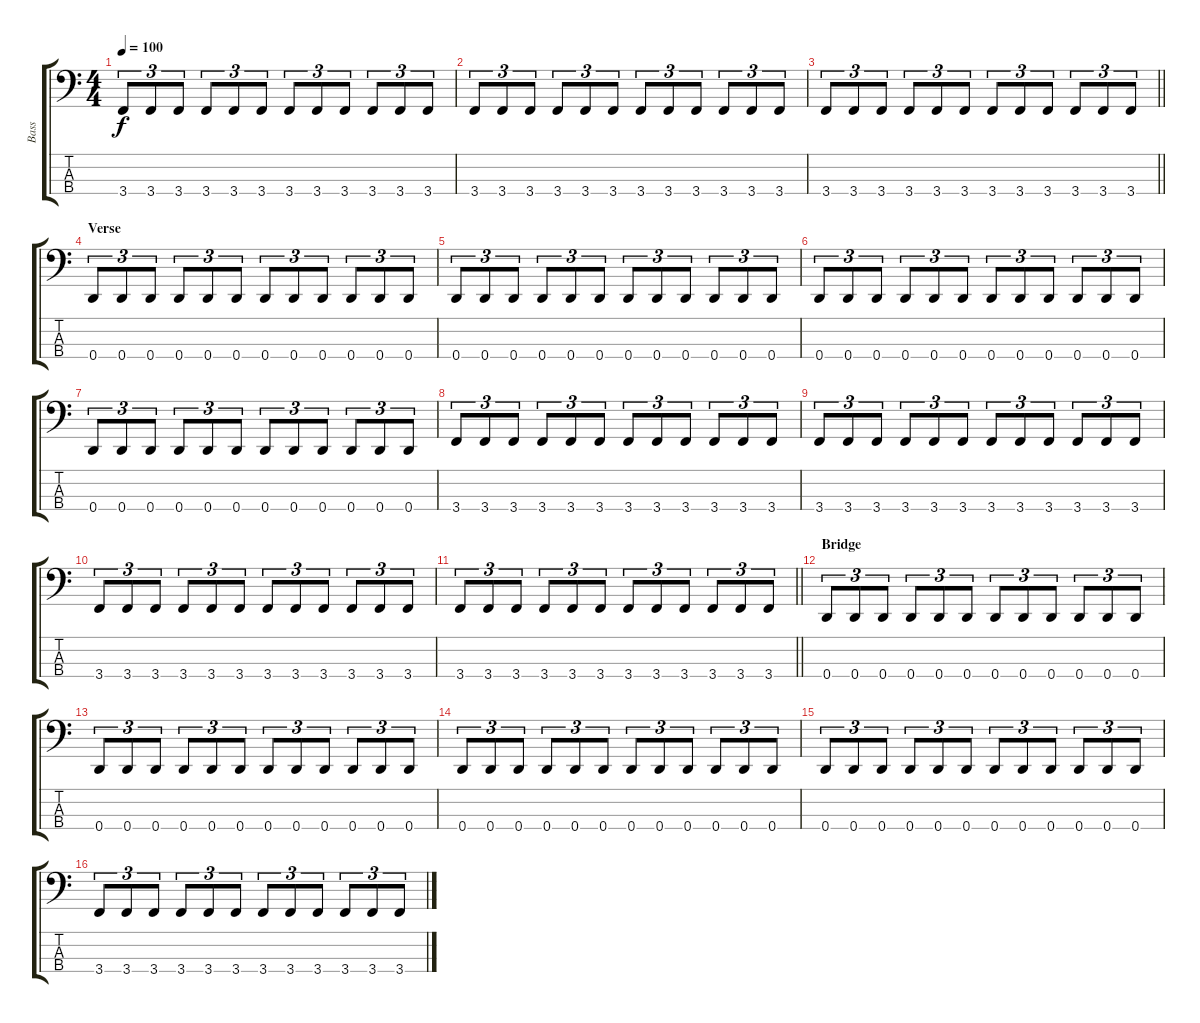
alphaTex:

\track ("Bass" "Bass") {instrument electricbasspick}
\staff {score tabs}
\tuning (G2 D2 A1 D1) {hide}
\ts (4 4)
\tempo 100
\clef f4
\ks c
3.4.8{tu (3 2) dy f} 3.4.8{tu (3 2)} 3.4.8{tu (3 2)} 3.4.8{tu (3 2)} 3.4.8{tu (3 2)} 3.4.8{tu (3 2)} 3.4.8{tu (3 2)} 3.4.8{tu (3 2)} 3.4.8{tu (3 2)} 3.4.8{tu (3 2)} 3.4.8{tu (3 2)} 3.4.8{tu (3 2)} |
3.4.8{tu (3 2)} 3.4.8{tu (3 2)} 3.4.8{tu (3 2)} 3.4.8{tu (3 2)} 3.4.8{tu (3 2)} 3.4.8{tu (3 2)} 3.4.8{tu (3 2)} 3.4.8{tu (3 2)} 3.4.8{tu (3 2)} 3.4.8{tu (3 2)} 3.4.8{tu (3 2)} 3.4.8{tu (3 2)} |
\barLineRight lightlight
3.4.8{tu (3 2)} 3.4.8{tu (3 2)} 3.4.8{tu (3 2)} 3.4.8{tu (3 2)} 3.4.8{tu (3 2)} 3.4.8{tu (3 2)} 3.4.8{tu (3 2)} 3.4.8{tu (3 2)} 3.4.8{tu (3 2)} 3.4.8{tu (3 2)} 3.4.8{tu (3 2)} 3.4.8{tu (3 2)} |
\section ("" "Verse")
0.4.8{tu (3 2)} 0.4.8{tu (3 2)} 0.4.8{tu (3 2)} 0.4.8{tu (3 2)} 0.4.8{tu (3 2)} 0.4.8{tu (3 2)} 0.4.8{tu (3 2)} 0.4.8{tu (3 2)} 0.4.8{tu (3 2)} 0.4.8{tu (3 2)} 0.4.8{tu (3 2)} 0.4.8{tu (3 2)} |
0.4.8{tu (3 2)} 0.4.8{tu (3 2)} 0.4.8{tu (3 2)} 0.4.8{tu (3 2)} 0.4.8{tu (3 2)} 0.4.8{tu (3 2)} 0.4.8{tu (3 2)} 0.4.8{tu (3 2)} 0.4.8{tu (3 2)} 0.4.8{tu (3 2)} 0.4.8{tu (3 2)} 0.4.8{tu (3 2)} |
0.4.8{tu (3 2)} 0.4.8{tu (3 2)} 0.4.8{tu (3 2)} 0.4.8{tu (3 2)} 0.4.8{tu (3 2)} 0.4.8{tu (3 2)} 0.4.8{tu (3 2)} 0.4.8{tu (3 2)} 0.4.8{tu (3 2)} 0.4.8{tu (3 2)} 0.4.8{tu (3 2)} 0.4.8{tu (3 2)} |
0.4.8{tu (3 2)} 0.4.8{tu (3 2)} 0.4.8{tu (3 2)} 0.4.8{tu (3 2)} 0.4.8{tu (3 2)} 0.4.8{tu (3 2)} 0.4.8{tu (3 2)} 0.4.8{tu (3 2)} 0.4.8{tu (3 2)} 0.4.8{tu (3 2)} 0.4.8{tu (3 2)} 0.4.8{tu (3 2)} |
3.4.8{tu (3 2)} 3.4.8{tu (3 2)} 3.4.8{tu (3 2)} 3.4.8{tu (3 2)} 3.4.8{tu (3 2)} 3.4.8{tu (3 2)} 3.4.8{tu (3 2)} 3.4.8{tu (3 2)} 3.4.8{tu (3 2)} 3.4.8{tu (3 2)} 3.4.8{tu (3 2)} 3.4.8{tu (3 2)} |
3.4.8{tu (3 2)} 3.4.8{tu (3 2)} 3.4.8{tu (3 2)} 3.4.8{tu (3 2)} 3.4.8{tu (3 2)} 3.4.8{tu (3 2)} 3.4.8{tu (3 2)} 3.4.8{tu (3 2)} 3.4.8{tu (3 2)} 3.4.8{tu (3 2)} 3.4.8{tu (3 2)} 3.4.8{tu (3 2)} |
3.4.8{tu (3 2)} 3.4.8{tu (3 2)} 3.4.8{tu (3 2)} 3.4.8{tu (3 2)} 3.4.8{tu (3 2)} 3.4.8{tu (3 2)} 3.4.8{tu (3 2)} 3.4.8{tu (3 2)} 3.4.8{tu (3 2)} 3.4.8{tu (3 2)} 3.4.8{tu (3 2)} 3.4.8{tu (3 2)} |
\barLineRight lightlight
3.4.8{tu (3 2)} 3.4.8{tu (3 2)} 3.4.8{tu (3 2)} 3.4.8{tu (3 2)} 3.4.8{tu (3 2)} 3.4.8{tu (3 2)} 3.4.8{tu (3 2)} 3.4.8{tu (3 2)} 3.4.8{tu (3 2)} 3.4.8{tu (3 2)} 3.4.8{tu (3 2)} 3.4.8{tu (3 2)} |
\section ("" "Bridge")
0.4.8{tu (3 2)} 0.4.8{tu (3 2)} 0.4.8{tu (3 2)} 0.4.8{tu (3 2)} 0.4.8{tu (3 2)} 0.4.8{tu (3 2)} 0.4.8{tu (3 2)} 0.4.8{tu (3 2)} 0.4.8{tu (3 2)} 0.4.8{tu (3 2)} 0.4.8{tu (3 2)} 0.4.8{tu (3 2)} |
0.4.8{tu (3 2)} 0.4.8{tu (3 2)} 0.4.8{tu (3 2)} 0.4.8{tu (3 2)} 0.4.8{tu (3 2)} 0.4.8{tu (3 2)} 0.4.8{tu (3 2)} 0.4.8{tu (3 2)} 0.4.8{tu (3 2)} 0.4.8{tu (3 2)} 0.4.8{tu (3 2)} 0.4.8{tu (3 2)} |
0.4.8{tu (3 2)} 0.4.8{tu (3 2)} 0.4.8{tu (3 2)} 0.4.8{tu (3 2)} 0.4.8{tu (3 2)} 0.4.8{tu (3 2)} 0.4.8{tu (3 2)} 0.4.8{tu (3 2)} 0.4.8{tu (3 2)} 0.4.8{tu (3 2)} 0.4.8{tu (3 2)} 0.4.8{tu (3 2)} |
0.4.8{tu (3 2)} 0.4.8{tu (3 2)} 0.4.8{tu (3 2)} 0.4.8{tu (3 2)} 0.4.8{tu (3 2)} 0.4.8{tu (3 2)} 0.4.8{tu (3 2)} 0.4.8{tu (3 2)} 0.4.8{tu (3 2)} 0.4.8{tu (3 2)} 0.4.8{tu (3 2)} 0.4.8{tu (3 2)} |
3.4.8{tu (3 2)} 3.4.8{tu (3 2)} 3.4.8{tu (3 2)} 3.4.8{tu (3 2)} 3.4.8{tu (3 2)} 3.4.8{tu (3 2)} 3.4.8{tu (3 2)} 3.4.8{tu (3 2)} 3.4.8{tu (3 2)} 3.4.8{tu (3 2)} 3.4.8{tu (3 2)} 3.4.8{tu (3 2)}
